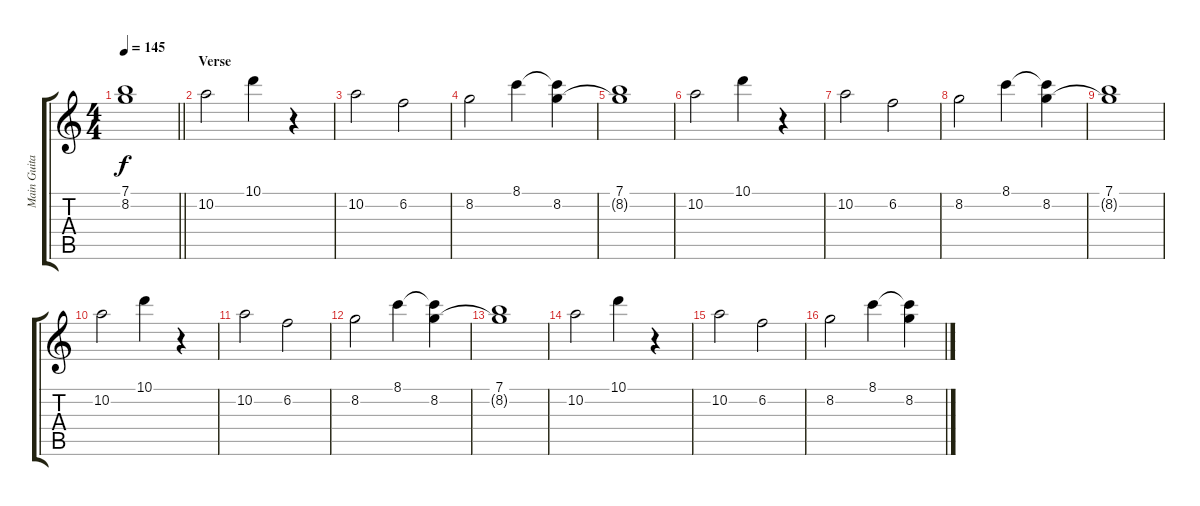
\track ("Main Guitar I" "Main Guita") {instrument electricguitarjazz}
\staff {score tabs}
\tuning (E4 B3 G3 D3 A2 E2) {hide}
\ts (4 4)
\tempo 145
\clef g2
\barLineRight lightlight
\ks c
(7.1 8.2{t}).1{dy f} |
\section ("" "Verse")
10.2.2 10.1.4 r.4 |
10.2.2 6.2.2 |
8.2.2 8.1.4 (8.1{t} 8.2).4 |
(7.1 8.2{t}).1 |
10.2.2 10.1.4 r.4 |
10.2.2 6.2.2 |
8.2.2 8.1.4 (8.1{t} 8.2).4 |
(7.1 8.2{t}).1 |
10.2.2 10.1.4 r.4 |
10.2.2 6.2.2 |
8.2.2 8.1.4 (8.1{t} 8.2).4 |
(7.1 8.2{t}).1 |
10.2.2 10.1.4 r.4 |
10.2.2 6.2.2 |
8.2.2 8.1.4 (8.1{t} 8.2).4
